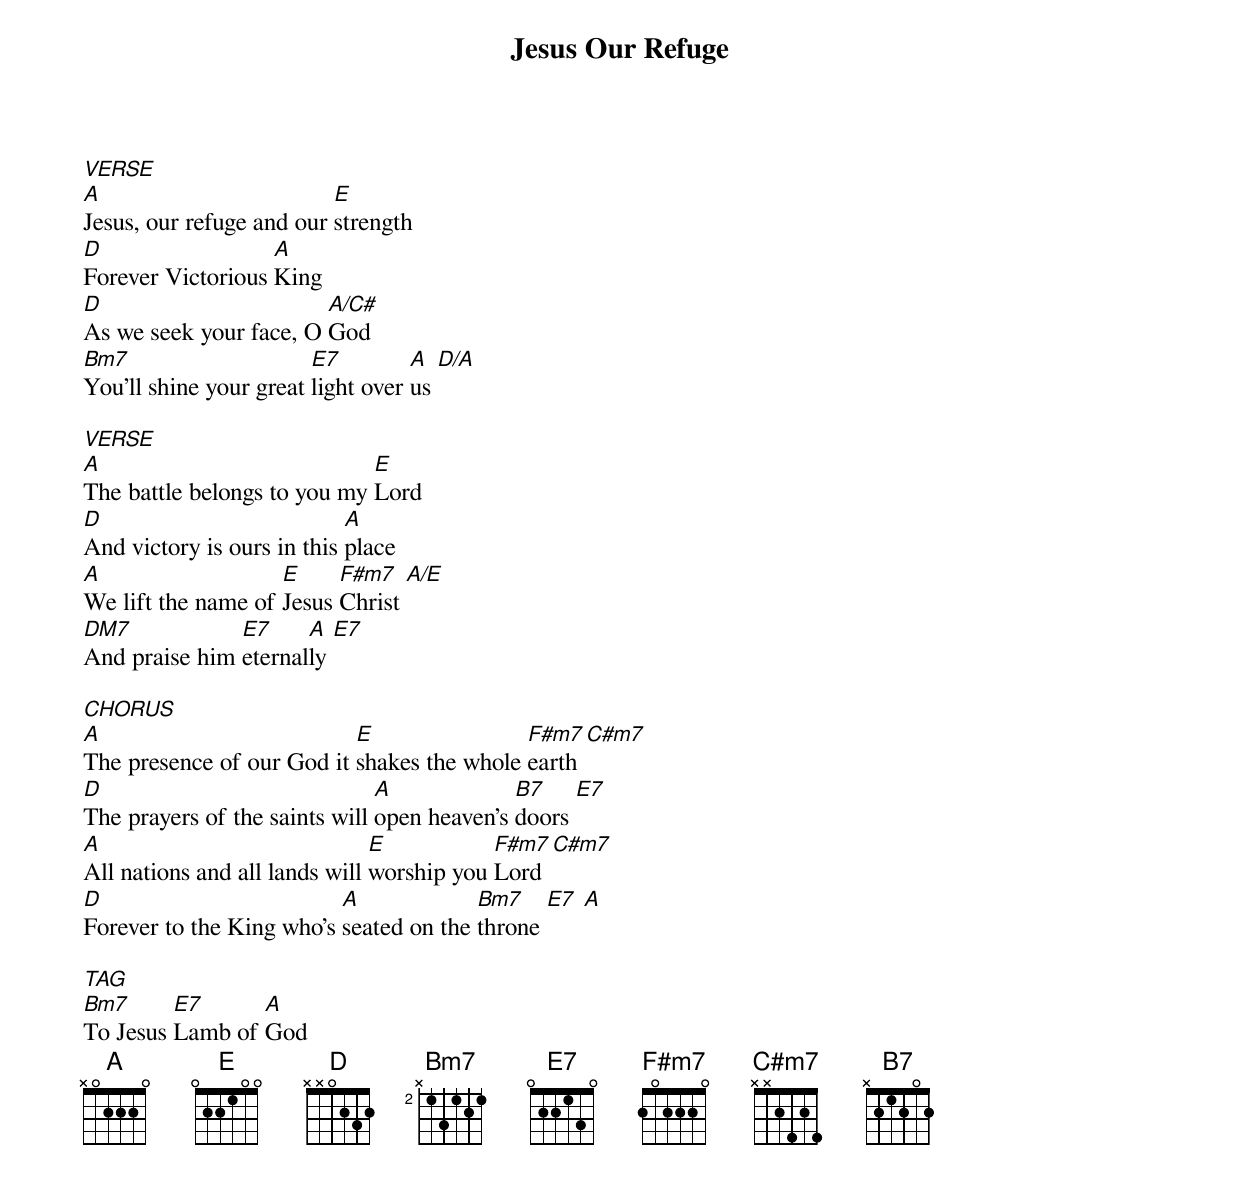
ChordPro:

{title: Jesus Our Refuge}
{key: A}
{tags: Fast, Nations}
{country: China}

[VERSE]
[A]Jesus, our refuge and our [E]strength
[D]Forever Victorious [A]King
[D]As we seek your face, O [A/C#]God
[Bm7]You’ll shine your great [E7]light over [A]us [D/A]

[VERSE]
[A]The battle belongs to you my [E]Lord
[D]And victory is ours in this [A]place
[A]We lift the name of [E]Jesus [F#m7]Christ [A/E]
[DM7]And praise him [E7]eternal[A]ly [E7]

[CHORUS]
[A]The presence of our God it [E]shakes the whole [F#m7]earth [C#m7]
[D]The prayers of the saints will [A]open heaven’s [B7]doors [E7]
[A]All nations and all lands will [E]worship you [F#m7]Lord [C#m7]
[D]Forever to the King who’s [A]seated on the [Bm7]throne [E7] [A]

[TAG]
[Bm7]To Jesus [E7]Lamb of [A]God
